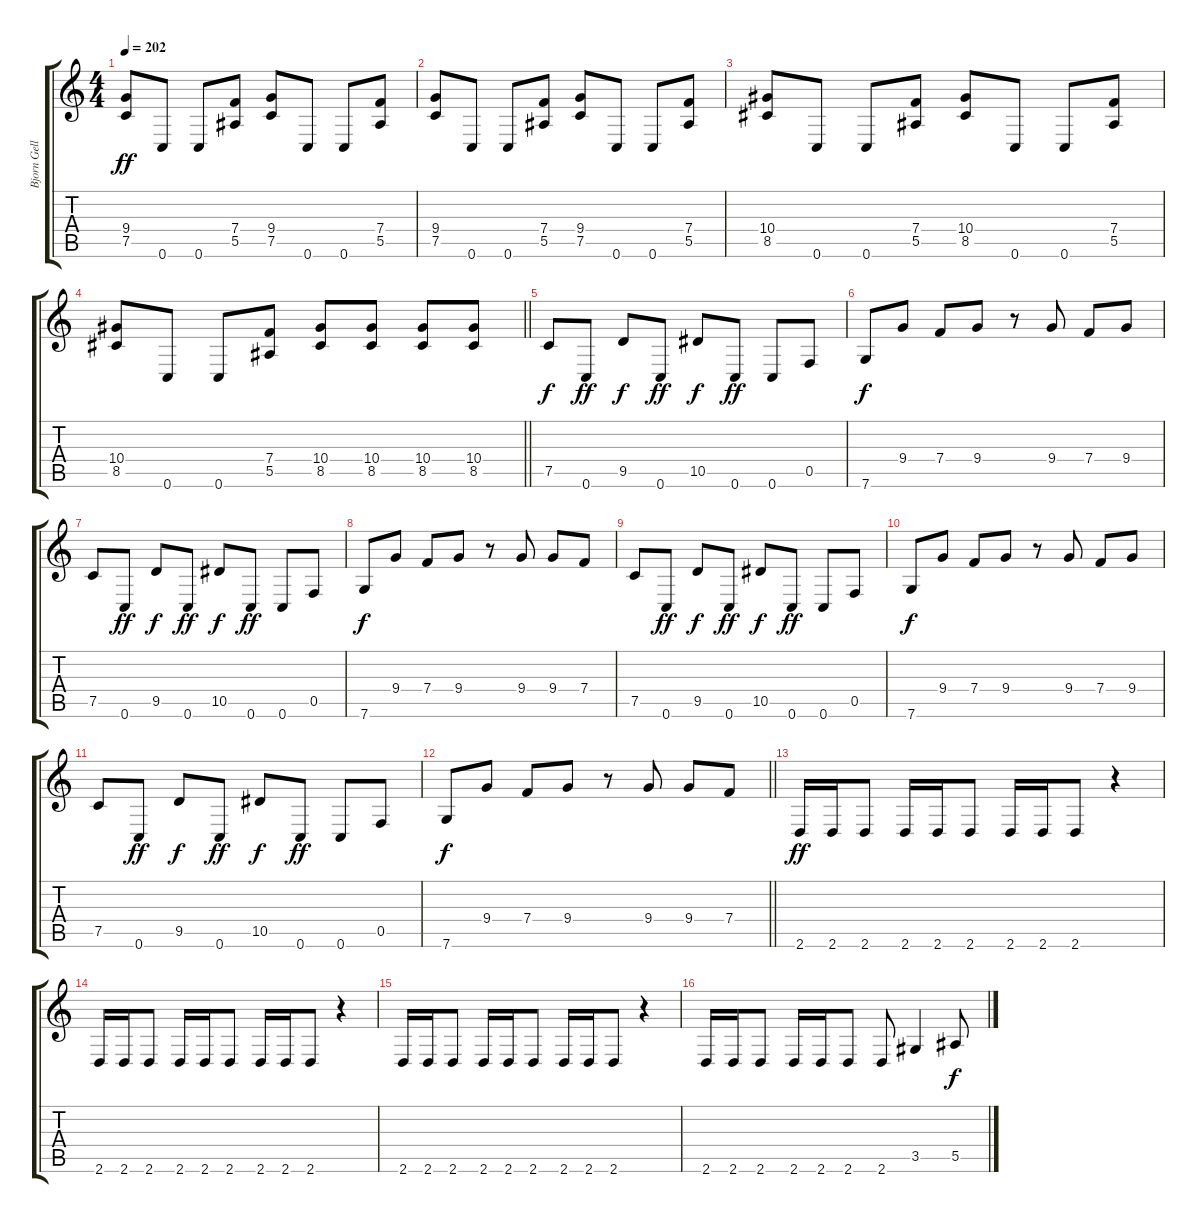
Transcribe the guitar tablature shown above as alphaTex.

\track ("Bjorn Gellotte" "Bjorn Gell") {instrument distortionguitar}
\staff {score tabs}
\tuning (C4 G3 Eb3 Bb2 F2 C2) {hide}
\ts (4 4)
\tempo 202
\clef g2
\ks c
(9.4 7.5).8{dy ff} 0.6.8 0.6.8 (7.4 5.5).8 (9.4 7.5).8 0.6.8 0.6.8 (7.4 5.5).8 |
(9.4 7.5).8 0.6.8 0.6.8 (7.4 5.5).8 (9.4 7.5).8 0.6.8 0.6.8 (7.4 5.5).8 |
(10.4 8.5).8 0.6.8 0.6.8 (7.4 5.5).8 (10.4 8.5).8 0.6.8 0.6.8 (7.4 5.5).8 |
\barLineRight lightlight
(10.4 8.5).8 0.6.8 0.6.8 (7.4 5.5).8 (10.4 8.5).8 (10.4 8.5).8 (10.4 8.5).8 (10.4 8.5).8 |
7.5.8{dy f} 0.6.8{dy ff} 9.5.8{dy f} 0.6.8{dy ff} 10.5.8{dy f} 0.6.8{dy ff} 0.6.8 0.5.8 |
7.6.8{dy f} 9.4.8 7.4.8 9.4.8 r.8 9.4.8 7.4.8 9.4.8 |
7.5.8 0.6.8{dy ff} 9.5.8{dy f} 0.6.8{dy ff} 10.5.8{dy f} 0.6.8{dy ff} 0.6.8 0.5.8 |
7.6.8{dy f} 9.4.8 7.4.8 9.4.8 r.8 9.4.8 9.4.8 7.4.8 |
7.5.8 0.6.8{dy ff} 9.5.8{dy f} 0.6.8{dy ff} 10.5.8{dy f} 0.6.8{dy ff} 0.6.8 0.5.8 |
7.6.8{dy f} 9.4.8 7.4.8 9.4.8 r.8 9.4.8 7.4.8 9.4.8 |
7.5.8 0.6.8{dy ff} 9.5.8{dy f} 0.6.8{dy ff} 10.5.8{dy f} 0.6.8{dy ff} 0.6.8 0.5.8 |
\barLineRight lightlight
7.6.8{dy f} 9.4.8 7.4.8 9.4.8 r.8 9.4.8 9.4.8 7.4.8 |
2.6.16{dy ff} 2.6.16 2.6.8 2.6.16 2.6.16 2.6.8 2.6.16 2.6.16 2.6.8 r.4 |
2.6.16 2.6.16 2.6.8 2.6.16 2.6.16 2.6.8 2.6.16 2.6.16 2.6.8 r.4 |
2.6.16 2.6.16 2.6.8 2.6.16 2.6.16 2.6.8 2.6.16 2.6.16 2.6.8 r.4 |
2.6.16 2.6.16 2.6.8 2.6.16 2.6.16 2.6.8 2.6.8 3.5.4 5.5.8{dy f}
